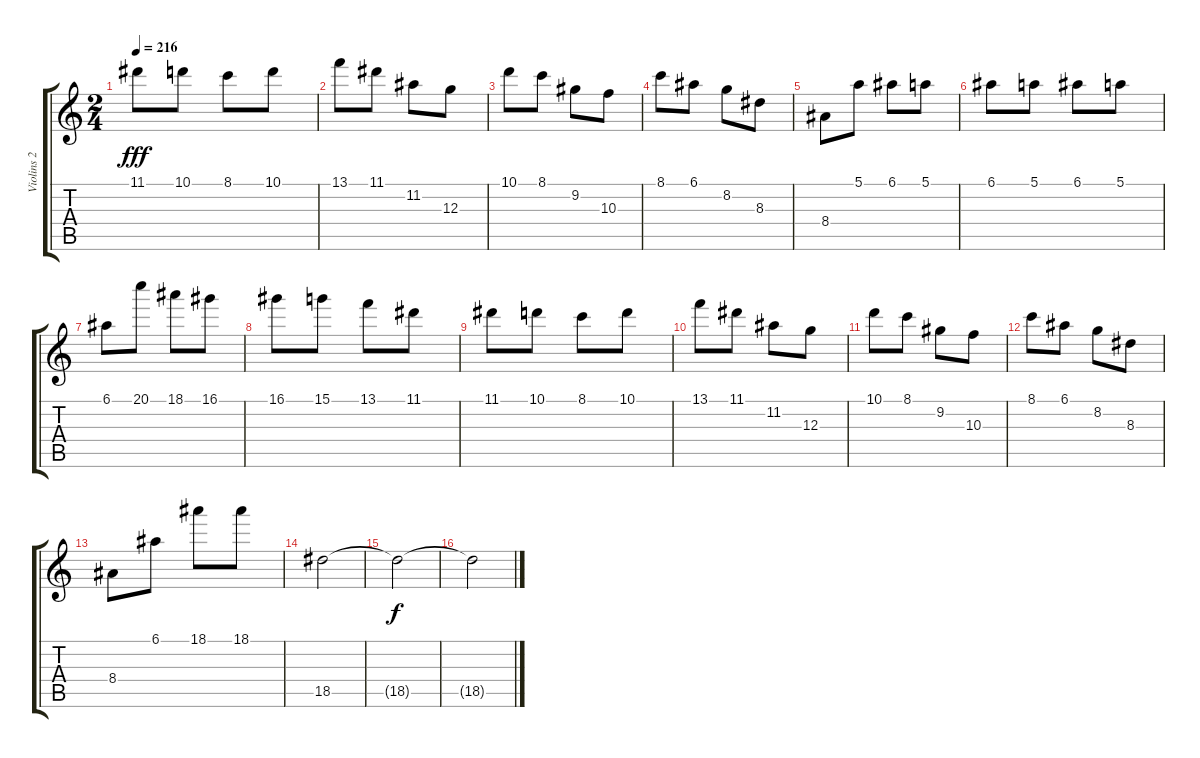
\track ("Violins 2" "Violins 2") {instrument contrabass}
\staff {score tabs}
\tuning (E4 B3 G3 D3 A2 E2) {hide}
\ts (2 4)
\tempo 216
\clef g2
\ks c
11.1.8{dy fff} 10.1.8 8.1.8 10.1.8 |
13.1.8 11.1.8 11.2.8 12.3.8 |
10.1.8 8.1.8 9.2.8 10.3.8 |
8.1.8 6.1.8 8.2.8 8.3.8 |
8.4.8 5.1.8 6.1.8 5.1.8 |
6.1.8 5.1.8 6.1.8 5.1.8 |
6.1.8 20.1.8 18.1.8 16.1.8 |
16.1.8 15.1.8 13.1.8 11.1.8 |
11.1.8 10.1.8 8.1.8 10.1.8 |
13.1.8 11.1.8 11.2.8 12.3.8 |
10.1.8 8.1.8 9.2.8 10.3.8 |
8.1.8 6.1.8 8.2.8 8.3.8 |
8.4.8 6.1.8 18.1.8 18.1.8 |
18.5.2 |
18.5{t}.2{dy f} |
18.5{t}.2
